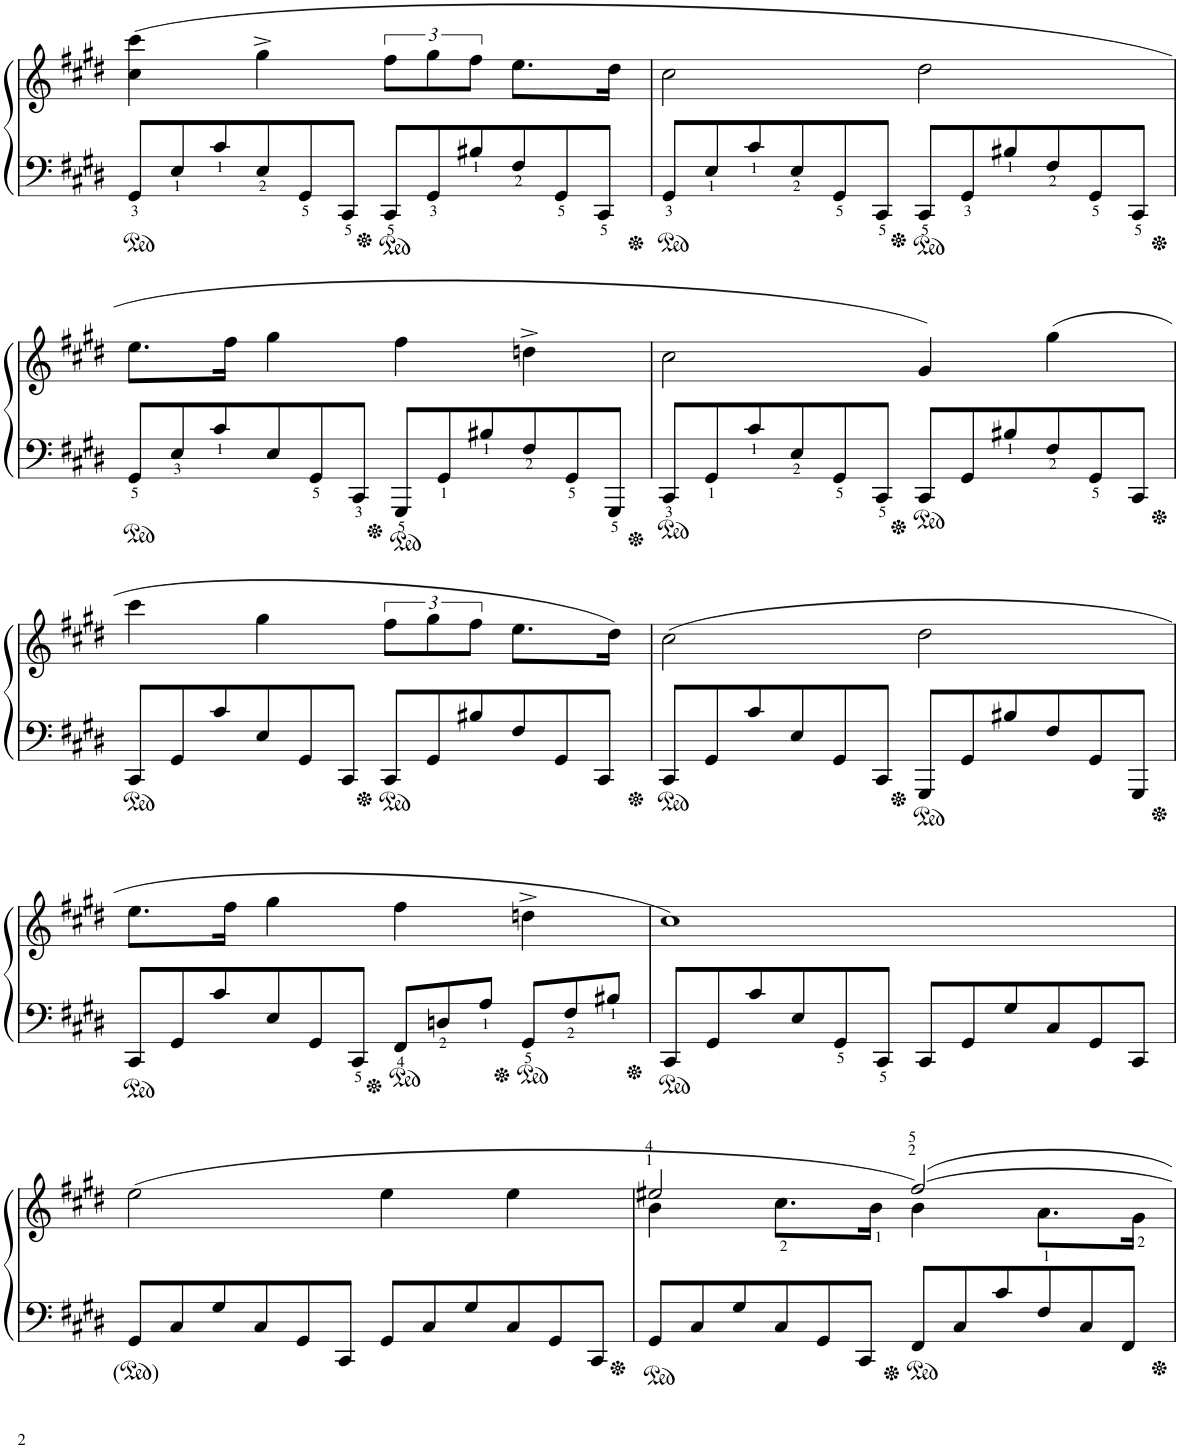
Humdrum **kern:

**kern	**kern
*part1	*part1
*staff2	*staff1
*I"Piano	*
*I'Pno.	*
!!LO:PB:g=z
*clefF4	*clefG2
*k[f#c#g#d#]	*k[f#c#g#d#]
*M4/4	*M4/4
*met(c)	*met(c)
*Xbrackettup	*
=11	=11
12GG#/L	(4cc#\ 4ccc#\
12E/	.
12c#/	.
12E/	4gg#^\
12GG#/	.
12CC#/J	.
12CC#/L	12ff#\L
12GG#/	12gg#\
12B#X/	12ff#\J
12F#/	8.ee\L
12GG#/	.
12CC#/J	.
.	16dd#\Jk
=12	=12
12GG#/L	2cc#\
12E/	.
12c#/	.
12E/	.
12GG#/	.
12CC#/J	.
12CC#/L	2dd#\
12GG#/	.
12B#X/	.
12F#/	.
12GG#/	.
12CC#/J	.
!!LO:LB:g=z
=13	=13
12GG#/L	8.ee\L
12E/	.
12c#/	.
.	16ff#\Jk
12E/	4gg#\
12GG#/	.
12CC#/J	.
12GGG#/L	4ff#\
12GG#/	.
12B#X/	.
12F#/	4ddn^\
12GG#/	.
12GGG#/J	.
=14	=14
12CC#/L	2cc#\
12GG#/	.
12c#/	.
12E/	.
12GG#/	.
12CC#/J	.
12CC#/L	4g#/)
12GG#/	.
12B#X/	.
12F#/	(4gg#\
12GG#/	.
12CC#/J	.
!!LO:LB:g=z
=15	=15
12CC#/L	4ccc#\
12GG#/	.
12c#/	.
12E/	4gg#\
12GG#/	.
12CC#/J	.
12CC#/L	12ff#\L
12GG#/	12gg#\
12B#X/	12ff#\J
12F#/	8.ee\L
12GG#/	.
12CC#/J	.
.	16dd#\Jk)
=16	=16
12CC#/L	(2cc#\
12GG#/	.
12c#/	.
12E/	.
12GG#/	.
12CC#/J	.
12GGG#/L	2dd#\
12GG#/	.
12B#X/	.
12F#/	.
12GG#/	.
12GGG#/J	.
!!LO:LB:g=z
=17	=17
12CC#/L	8.ee\L
12GG#/	.
12c#/	.
.	16ff#\Jk
12E/	4gg#\
12GG#/	.
12CC#/J	.
*brackettup	*
12FF#/L	4ff#\
12Dn/	.
12A/J	.
12GG#/L	4ddn^\
12F#/	.
12B#X/J	.
=18	=18
*Xbrackettup	*
12CC#/L	1cc#)
12GG#/	.
12c#/	.
12E/	.
12GG#/	.
12CC#/J	.
12CC#/L	.
12GG#/	.
12G#/	.
12C#/	.
12GG#/	.
12CC#/J	.
!!LO:LB:g=z
=19	=19
12GG#/L	(2ee\
12C#/	.
12G#/	.
12C#/	.
12GG#/	.
12CC#/J	.
12GG#/L	4ee\
12C#/	.
12G#/	.
12C#/	4ee\
12GG#/	.
12CC#/J	.
=20	=20
*	*^
12GG#/L	2ee#X/	4b\
12C#/	.	.
12G#/	.	.
12C#/	.	8.cc#\L
12GG#/	.	.
12CC#/J	.	.
.	.	16b\Jk
12FF#/L	[2ff#/)	4b\
12C#/	.	.
12c#/	.	.
12F#/	.	8.a\L
12C#/	.	.
12FF#/J	.	.
.	.	16g#\Jk
*	*v	*v
=	=
*-	*-
